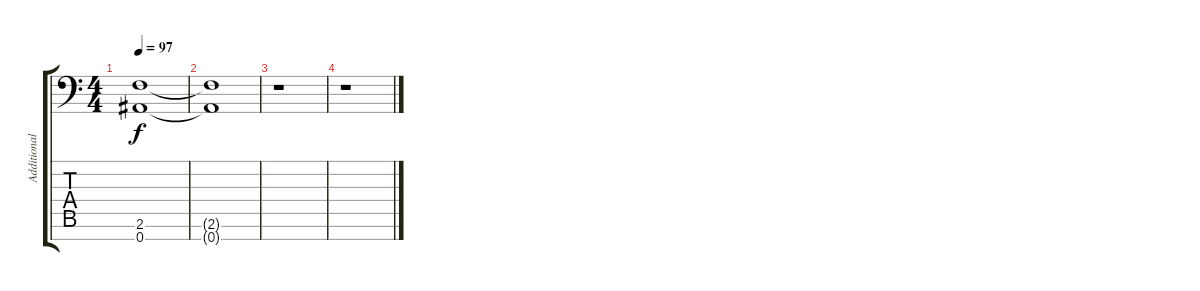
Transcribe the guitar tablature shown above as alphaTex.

\track ("Additional Guitar" "Additional") {instrument distortionguitar}
\staff {score tabs}
\tuning (Eb4 Bb3 Gb3 Db3 Ab2 Eb2 Bb1) {hide}
\ts (4 4)
\tempo 97
\clef f4
\ks c
(2.6{t} 0.7{t}).1{dy f} |
(2.6{t} 0.7{t}).1 |
r.1 |
r.1
